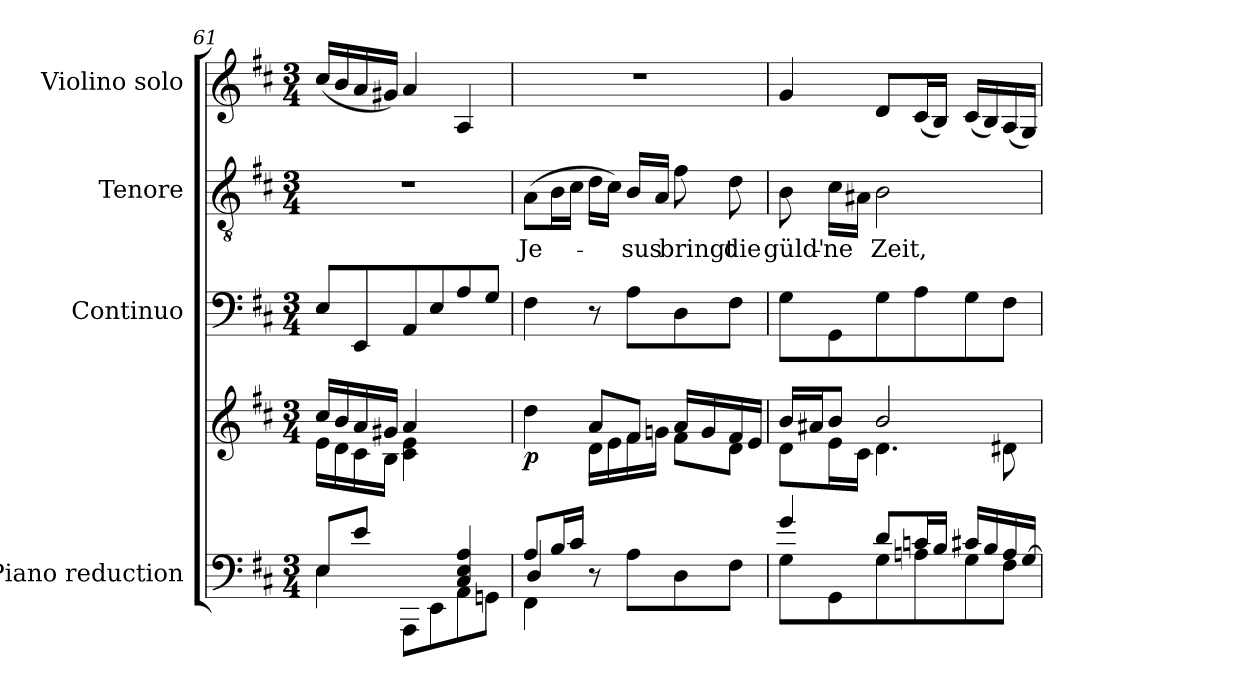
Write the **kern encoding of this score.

**kern	**kern	**dynam	**kern	**kern	**text	**kern
*part4	*part4	*part4	*part3	*part2	*part2	*part1
*staff5	*staff4	*staff4/5	*staff3	*staff2	*staff2	*staff1
*I"Piano reduction	*	*	*I"Continuo	*I"Tenore	*	*I"Violino solo
*I'Pno	*	*	*	*	*	*I'Vln
*clefF4	*clefG2	*	*clefF4	*clefGv2	*	*clefG2
*k[f#c#]	*k[f#c#]	*	*k[f#c#]	*k[f#c#]	*	*k[f#c#]
*M3/4	*M3/4	*	*M3/4	*M3/4	*	*M3/4
=61	=61	=61	=61	=61	=61	=61
*^	*^	*	*	*	*	*
8E/L	4E\	16cc#/LL	16e\LL	.	8E/L	2.r	.	(16cc#/LL
.	.	16b/	16d\	.	.	.	.	16b/
8e/J	.	16a/	16c#\	.	8EE/	.	.	16a/
.	.	16g#X/JJ	16B\JJ	.	.	.	.	16g#X/JJ)
4ryy	8AAA\L	4a/	4c#\ 4e\	.	8AA/	.	.	4a/
.	8EE\	.	.	.	8E/	.	.	.
4C#/ 4E/ 4A/	8AA\	4ryy	4ryy	.	8A/	.	.	4A/
.	8GGn\J	.	.	.	8G/J	.	.	.
=62	=62	=62	=62	=62	=62	=62	=62	=62
*	*^	*	*	*	*	*	*	*
!	!	!	!	!	!LO:DY:b	!	!	!LO:LY:b	!
8A/L	4D/	4FF#\	4dd\	4ryy	p	4F#\	(8A\L	Je-	2.r
16B/L	.	.	.	.	.	.	16B\L	.	.
16c#/JJ	.	.	.	.	.	.	16c#\JJ	.	.
2ryy	8r	8ryy	8a/L	16d\LL	.	8r	16d\LL	.	.
.	.	.	.	16e\	.	.	16c#\JJ)	.	.
!	!	!	!	!	!	!	!	!LO:LY:b	!
.	8ryy	8A\L	8f#/J	16f#\	.	8A\L	16B/LL	-sus	.
.	.	.	.	16gn\JJ	.	.	16A/JJ	.	.
!	!	!	!	!	!	!	!	!LO:LY:b	!
.	4ryy	8D\	16a/LL	8f#\L	.	8D\	8f#\	bringt	.
.	.	.	16g/	.	.	.	.	.	.
!	!	!	!	!	!	!	!	!LO:LY:b	!
.	.	8F#\J	16f#/	8d\J	.	8F#\J	8d\	die	.
.	.	.	16e/JJ	.	.	.	.	.	.
*	*v	*v	*	*	*	*	*	*	*
=63	=63	=63	=63	=63	=63	=63	=63	=63
!	!	!	!	!	!	!	!LO:LY:b	!
4g/	8G\L	16b/LL	8d\L	.	8G\L	8B\	güld'-	4g/
.	.	16a#X/J	.	.	.	.	.	.
!	!	!	!	!	!	!	!LO:LY:b	!
.	8GG\	8b/J	16e\L	.	8GG\	16c#\LL	-ne	.
.	.	.	16c#\JJ	.	.	16A#X\JJ	.	.
!	!	!	!	!	!	!	!LO:LY:b	!
8d/L	8G\	2b/	4.d\	.	8G\	2B\	Zeit,	8d/L
16cn/L	8An\	.	.	.	8A\	.	.	(16c#/L
16B/JJ	.	.	.	.	.	.	.	16B/JJ)
16c#X/LL	8G\	.	.	.	8G\	.	.	(16c#/LL
16B/	.	.	.	.	.	.	.	16B/)
16A/	8F#\J	.	8d#X\	.	8F#\J	.	.	(16A/
[<16G/JJ	.	.	.	.	.	.	.	16G/JJ)
*v	*v	*	*	*	*	*	*	*
*	*v	*v	*	*	*	*	*
=	=	=	=	=	=	=
*-	*-	*-	*-	*-	*-	*-
